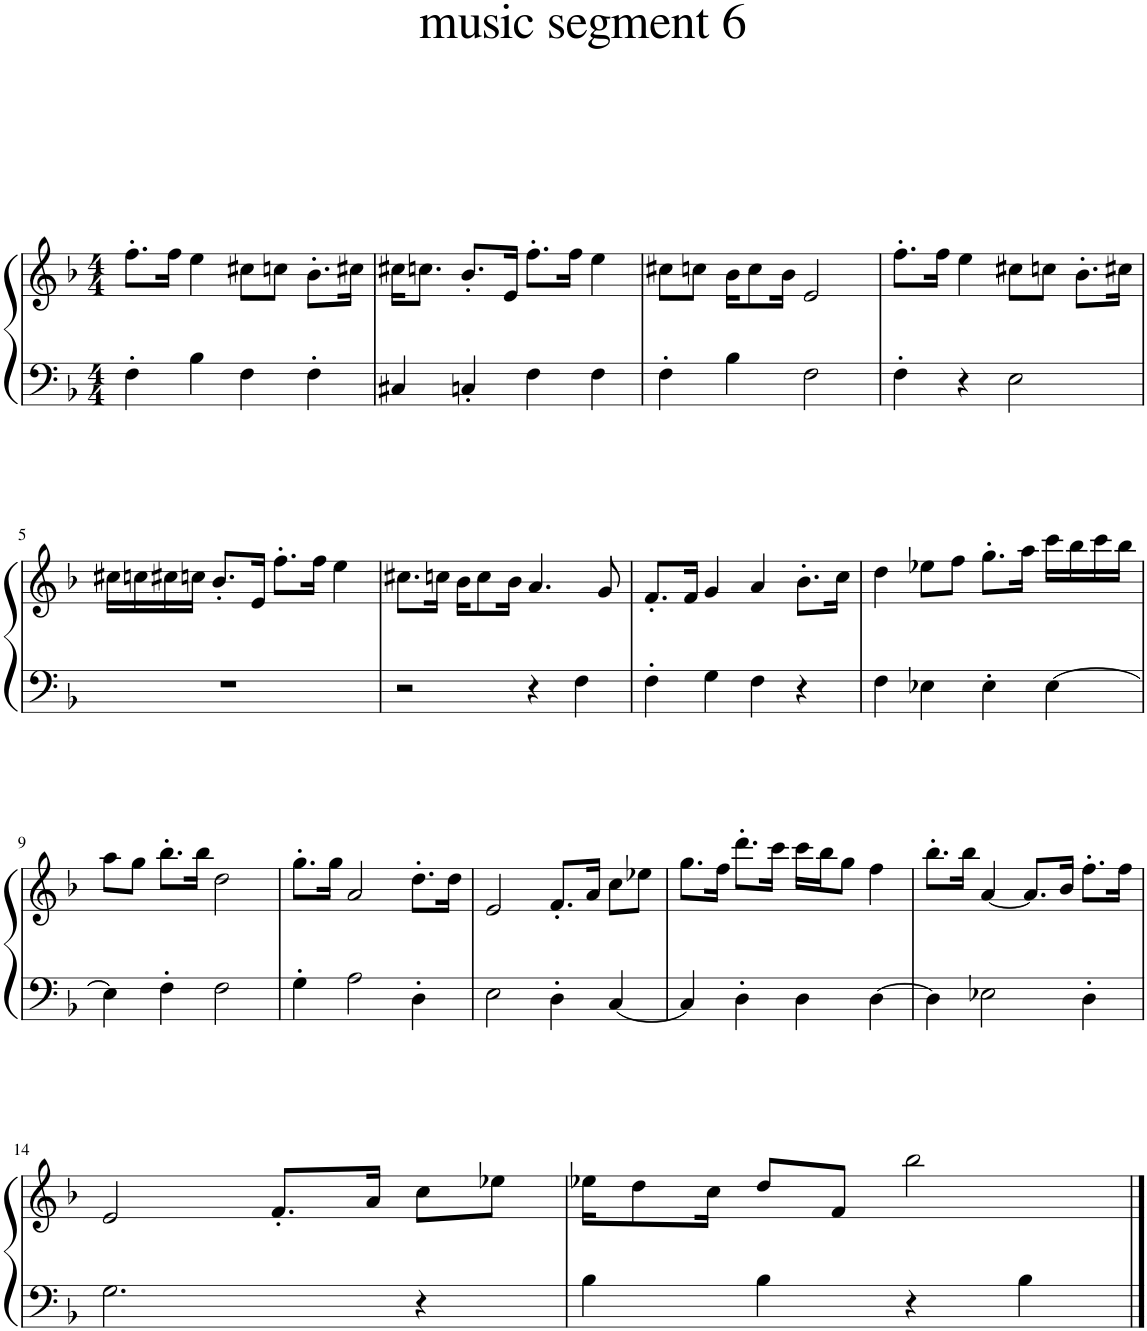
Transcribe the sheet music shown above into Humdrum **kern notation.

**kern	**kern
*part1	*part1
*staff2	*staff1
*I"Piano	*
*I'Pno.	*
*clefF4	*clefG2
*k[b-]	*k[b-]
*M4/4	*M4/4
=1	=1
4F'\	8.ff'\L
.	16ff\Jk
4B-\	4ee\
4F\	8cc#X\L
.	8ccn\J
4F'\	8.b-'\L
.	16cc#X\Jk
=2	=2
4C#X/	16cc#X\KL
.	8.ccn\J
4Cn'/	8.b-'/L
.	16e/Jk
4F\	8.ff'\L
.	16ff\Jk
4F\	4ee\
=3	=3
4F'\	8cc#X\L
.	8ccn\J
4B-\	16b-\KL
.	8cc\
.	16b-\Jk
2F\	2e/
=4	=4
4F'\	8.ff'\L
.	16ff\Jk
4r	4ee\
2E\	8cc#X\L
.	8ccn\J
.	8.b-'\L
.	16cc#X\Jk
!!LO:LB:g=z
=5	=5
1r	16cc#X\LL
.	16ccn\
.	16cc#X\
.	16ccn\JJ
.	8.b-'/L
.	16e/Jk
.	8.ff'\L
.	16ff\Jk
.	4ee\
=6	=6
2r	8.cc#X\L
.	16ccn\Jk
.	16b-\KL
.	8cc\
.	16b-\Jk
4r	4.a/
4F\	.
.	8g/
=7	=7
4F'\	8.f'/L
.	16f/Jk
4G\	4g/
4F\	4a/
4r	8.b-'\L
.	16cc\Jk
=8	=8
4F\	4dd\
4E-X\	8ee-X\L
.	8ff\J
4E-'\	8.gg'\L
.	16aa\Jk
[4E-\	16ccc\LL
.	16bb-\
.	16ccc\
.	16bb-\JJ
!!LO:LB:g=z
=9	=9
4E-\]	8aa\L
.	8gg\J
4F'\	8.bb-'\L
.	16bb-\Jk
2F\	2dd\
=10	=10
4G'\	8.gg'\L
.	16gg\Jk
2A\	2a/
4D'\	8.dd'\L
.	16dd\Jk
=11	=11
2E\	2e/
4D'\	8.f'/L
.	16a/Jk
[4C/	8cc\L
.	8ee-X\J
=12	=12
4C/]	8.gg\L
.	16ff\Jk
4D'\	8.ddd'\L
.	16ccc\Jk
4D\	16ccc\LL
.	16bb-\J
.	8gg\J
[4D\	4ff\
=13	=13
4D\]	8.bb-'\L
.	16bb-\Jk
2E-X\	[4a/
.	8.a/L]
.	16b-/Jk
4D'\	8.ff'\L
.	16ff\Jk
!!LO:LB:g=z
=14	=14
2.G\	2e/
.	8.f'/L
.	16a/Jk
4r	8cc\L
.	8ee-X\J
=15	=15
4B-\	16ee-X\KL
.	8dd\
.	16cc\Jk
4B-\	8dd/L
.	8f/J
4r	2bb-\
4B-\	.
==	==
*-	*-
